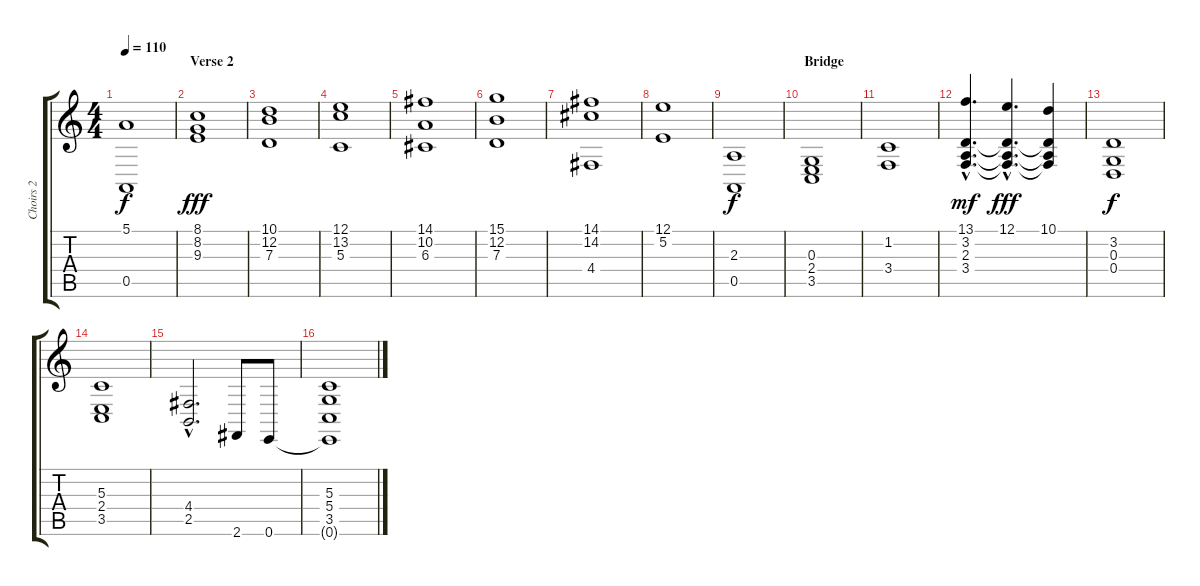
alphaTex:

\track ("Choirs 2" "Choirs 2") {instrument choiraahs}
\staff {score tabs}
\tuning (E4 B3 G3 D3 A2 E2) {hide}
\ts (4 4)
\tempo 110
\clef g2
\ks c
(5.1 0.5).1{dy f} |
\section ("" "Verse 2")
(8.1 8.2 9.3).1{dy fff volume 12} |
(10.1 12.2 7.3).1 |
(12.1 13.2 5.3).1 |
(14.1 10.2 6.3).1 |
(15.1 12.2 7.3).1 |
(14.1 14.2 4.4).1 |
(12.1 5.2).1 |
(2.3 0.5).1{dy f} |
\section ("" "Bridge")
(0.3 2.4 3.5).1 |
(1.2 3.4).1{balance 13} |
(13.1{hac} 3.2{hac} 2.3{hac} 3.4{hac}).4{d dy mf volume 9 balance 13} (12.1{hac} 3.2{hac t} 2.3{hac t} 3.4{hac t}).4{d dy fff} (10.1 3.2{t} 2.3{t} 3.4{t}).4 |
(3.2 0.3 0.4).1{dy f volume 11} |
(5.3 2.4 3.5).1 |
(4.4{hac} 2.5{hac}).2{d} 2.6.8 0.6.8 |
(5.3 5.4 3.5 0.6{t}).1
